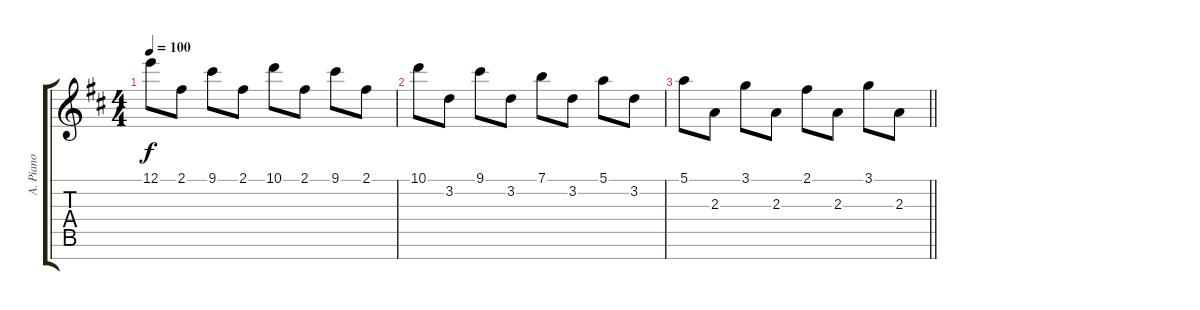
\track ("A. Piano" "A. Piano") {instrument acousticgrandpiano}
\staff {score tabs}
\tuning (E5 B4 G4 D4 A3 E3 B2) {hide}
\ts (4 4)
\tempo 100
\clef g2
\ks d
12.1.8{dy f} 2.1.8 9.1.8 2.1.8 10.1.8 2.1.8 9.1.8 2.1.8 |
10.1.8 3.2.8 9.1.8 3.2.8 7.1.8 3.2.8 5.1.8 3.2.8 |
\barLineRight lightlight
5.1.8 2.3.8 3.1.8 2.3.8 2.1.8 2.3.8 3.1.8 2.3.8
